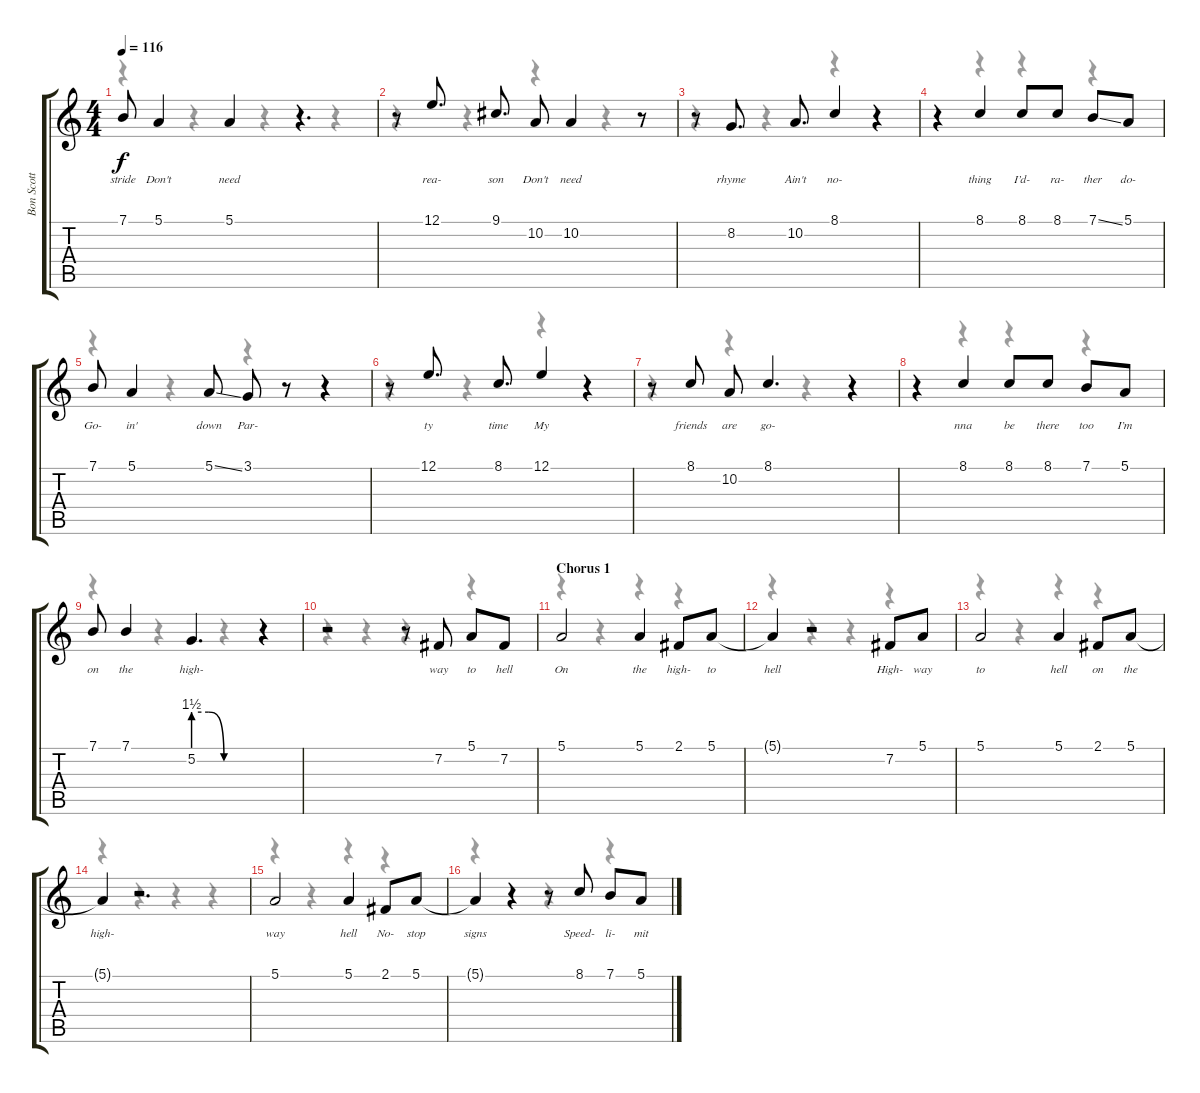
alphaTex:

\track ("Bon Scott" "Bon Scott") {instrument tenorsax}
\staff {score tabs}
\tuning (E4 B3 G3 D3 A2 E2) {hide}
\voice
\ts (4 4)
\tempo 116
\clef g2
\ks c
7.1.8{lyrics (0 "stride") lyrics (1 "") lyrics (2 "") lyrics (3 "") lyrics (4 "") dy f} 5.1.4{lyrics (0 "Don't") lyrics (1 "") lyrics (2 "") lyrics (3 "") lyrics (4 "")} 5.1.4{lyrics (0 "need") lyrics (1 "") lyrics (2 "") lyrics (3 "") lyrics (4 "")} r.4{d} |
r.8 12.1.8{d lyrics (0 "rea-") lyrics (1 "") lyrics (2 "") lyrics (3 "") lyrics (4 "")} 9.1.8{d lyrics (0 "son") lyrics (1 "") lyrics (2 "") lyrics (3 "") lyrics (4 "")} 10.2.8{lyrics (0 "Don't") lyrics (1 "") lyrics (2 "") lyrics (3 "") lyrics (4 "")} 10.2.4{lyrics (0 "need") lyrics (1 "") lyrics (2 "") lyrics (3 "") lyrics (4 "")} r.8 |
r.8 8.2.8{d lyrics (0 "rhyme") lyrics (1 "") lyrics (2 "") lyrics (3 "") lyrics (4 "")} 10.2.8{d lyrics (0 "Ain't") lyrics (1 "") lyrics (2 "") lyrics (3 "") lyrics (4 "")} 8.1.4{lyrics (0 "no-") lyrics (1 "") lyrics (2 "") lyrics (3 "") lyrics (4 "")} r.4 |
r.4 8.1.4{lyrics (0 "thing") lyrics (1 "") lyrics (2 "") lyrics (3 "") lyrics (4 "")} 8.1.8{lyrics (0 "I’d-") lyrics (1 "") lyrics (2 "") lyrics (3 "") lyrics (4 "")} 8.1.8{lyrics (0 "ra-") lyrics (1 "") lyrics (2 "") lyrics (3 "") lyrics (4 "")} 7.1{ss}.8{lyrics (0 "ther") lyrics (1 "") lyrics (2 "") lyrics (3 "") lyrics (4 "")} 5.1.8{lyrics (0 "do-") lyrics (1 "") lyrics (2 "") lyrics (3 "") lyrics (4 "")} |
7.1.8{lyrics (0 "Go-") lyrics (1 "") lyrics (2 "") lyrics (3 "") lyrics (4 "")} 5.1.4{lyrics (0 "in'") lyrics (1 "") lyrics (2 "") lyrics (3 "") lyrics (4 "")} 5.1{ss}.8{lyrics (0 "down") lyrics (1 "") lyrics (2 "") lyrics (3 "") lyrics (4 "")} 3.1.8{lyrics (0 "Par-") lyrics (1 "") lyrics (2 "") lyrics (3 "") lyrics (4 "")} r.8 r.4 |
r.8 12.1.8{d lyrics (0 "ty") lyrics (1 "") lyrics (2 "") lyrics (3 "") lyrics (4 "")} 8.1.8{d lyrics (0 "time") lyrics (1 "") lyrics (2 "") lyrics (3 "") lyrics (4 "")} 12.1.4{lyrics (0 "My") lyrics (1 "") lyrics (2 "") lyrics (3 "") lyrics (4 "")} r.4 |
r.8 8.1.8{lyrics (0 "friends") lyrics (1 "") lyrics (2 "") lyrics (3 "") lyrics (4 "")} 10.2.8{lyrics (0 "are") lyrics (1 "") lyrics (2 "") lyrics (3 "") lyrics (4 "")} 8.1.4{d lyrics (0 "go-") lyrics (1 "") lyrics (2 "") lyrics (3 "") lyrics (4 "")} r.4 |
r.4 8.1.4{lyrics (0 "nna") lyrics (1 "") lyrics (2 "") lyrics (3 "") lyrics (4 "")} 8.1.8{lyrics (0 "be") lyrics (1 "") lyrics (2 "") lyrics (3 "") lyrics (4 "")} 8.1.8{lyrics (0 "there") lyrics (1 "") lyrics (2 "") lyrics (3 "") lyrics (4 "")} 7.1.8{lyrics (0 "too") lyrics (1 "") lyrics (2 "") lyrics (3 "") lyrics (4 "")} 5.1.8{lyrics (0 "I’m") lyrics (1 "") lyrics (2 "") lyrics (3 "") lyrics (4 "")} |
7.1.8{lyrics (0 "on") lyrics (1 "") lyrics (2 "") lyrics (3 "") lyrics (4 "")} 7.1.4{lyrics (0 "the") lyrics (1 "") lyrics (2 "") lyrics (3 "") lyrics (4 "")} 5.2{be (custom 0 6 15 6 30 0 60 0)}.4{d lyrics (0 "high-") lyrics (1 "") lyrics (2 "") lyrics (3 "") lyrics (4 "")} r.4 |
r.2 r.8 7.2.8{lyrics (0 "way") lyrics (1 "") lyrics (2 "") lyrics (3 "") lyrics (4 "")} 5.1.8{lyrics (0 "to") lyrics (1 "") lyrics (2 "") lyrics (3 "") lyrics (4 "")} 7.2.8{lyrics (0 "hell") lyrics (1 "") lyrics (2 "") lyrics (3 "") lyrics (4 "")} |
\section ("" "Chorus 1")
5.1.2{lyrics (0 "On") lyrics (1 "") lyrics (2 "") lyrics (3 "") lyrics (4 "")} 5.1.4{lyrics (0 "the") lyrics (1 "") lyrics (2 "") lyrics (3 "") lyrics (4 "")} 2.1.8{lyrics (0 "high-") lyrics (1 "") lyrics (2 "") lyrics (3 "") lyrics (4 "")} 5.1.8{lyrics (0 "to") lyrics (1 "") lyrics (2 "") lyrics (3 "") lyrics (4 "")} |
5.1{t}.4{lyrics (0 "hell") lyrics (1 "") lyrics (2 "") lyrics (3 "") lyrics (4 "")} r.2 7.2.8{lyrics (0 "High-") lyrics (1 "") lyrics (2 "") lyrics (3 "") lyrics (4 "")} 5.1.8{lyrics (0 "way") lyrics (1 "") lyrics (2 "") lyrics (3 "") lyrics (4 "")} |
5.1.2{lyrics (0 "to") lyrics (1 "") lyrics (2 "") lyrics (3 "") lyrics (4 "")} 5.1.4{lyrics (0 "hell") lyrics (1 "") lyrics (2 "") lyrics (3 "") lyrics (4 "")} 2.1.8{lyrics (0 "on") lyrics (1 "") lyrics (2 "") lyrics (3 "") lyrics (4 "")} 5.1.8{lyrics (0 "the") lyrics (1 "") lyrics (2 "") lyrics (3 "") lyrics (4 "")} |
5.1{t}.4{lyrics (0 "high-") lyrics (1 "") lyrics (2 "") lyrics (3 "") lyrics (4 "")} r.2{d} |
5.1.2{lyrics (0 "way") lyrics (1 "") lyrics (2 "") lyrics (3 "") lyrics (4 "")} 5.1.4{lyrics (0 "hell") lyrics (1 "") lyrics (2 "") lyrics (3 "") lyrics (4 "")} 2.1.8{lyrics (0 "No-") lyrics (1 "") lyrics (2 "") lyrics (3 "") lyrics (4 "")} 5.1.8{lyrics (0 "stop") lyrics (1 "") lyrics (2 "") lyrics (3 "") lyrics (4 "")} |
5.1{t}.4{lyrics (0 "signs") lyrics (1 "") lyrics (2 "") lyrics (3 "") lyrics (4 "")} r.4 r.8 8.1.8{lyrics (0 "Speed-") lyrics (1 "") lyrics (2 "") lyrics (3 "") lyrics (4 "")} 7.1.8{lyrics (0 "li-") lyrics (1 "") lyrics (2 "") lyrics (3 "") lyrics (4 "")} 5.1.8{lyrics (0 "mit") lyrics (1 "") lyrics (2 "") lyrics (3 "") lyrics (4 "")}
\voice
\clef g2
\ottava regular
\simile none
\ks c
r.4{dy f} r.4 r.4 r.4 |
r.4 r.4 r.4 r.4 |
r.4 r.4 r.4 r.4 |
r.4 r.4 r.4 r.4 |
r.4 r.4 r.4 r.4 |
r.4 r.4 r.4 r.4 |
r.4 r.4 r.4 r.4 |
r.4 r.4 r.4 r.4 |
r.4 r.4 r.4 r.4 |
r.4 r.4 r.4 r.4 |
r.4 r.4 r.4 r.4 |
r.4 r.4 r.4 r.4 |
r.4 r.4 r.4 r.4 |
r.4 r.4 r.4 r.4 |
r.4 r.4 r.4 r.4 |
r.4 r.4 r.4 r.4
